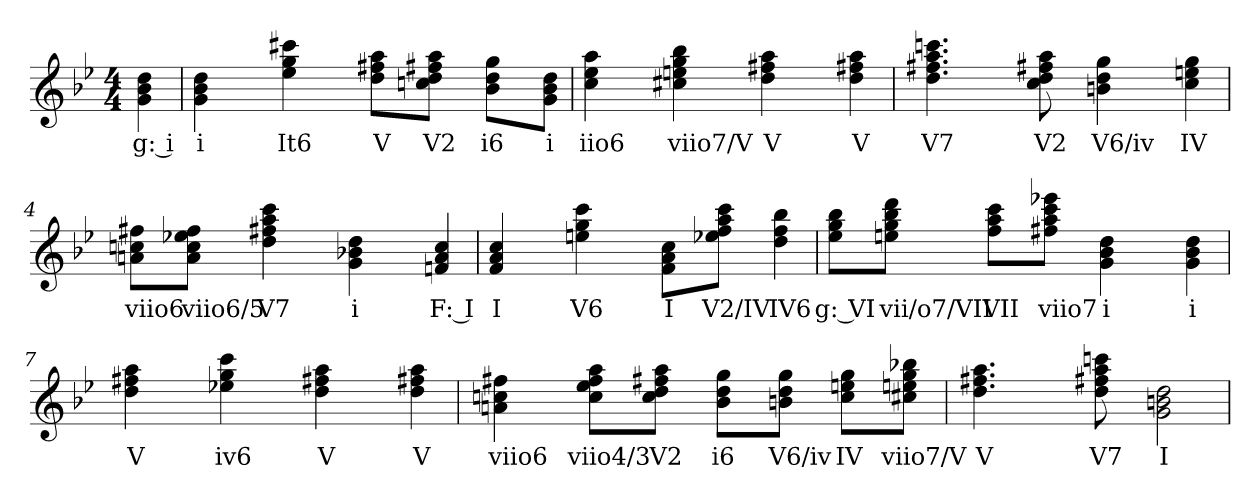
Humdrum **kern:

**kern	**text
*part1	*part1
*staff1	*staff1
*k[b-e-]	*
*g:	*
*M4/4	*
=	=
4g 4b- 4dd	g: i
=1	=1
4g 4b- 4dd	i
4ryy	.
4ee- 4gg 4ccc#X	It6
4ryy	.
8dd 8ff#X 8aaL	V
8ryy	.
8ccn 8dd 8ff#X 8aaJ	V2
8ryy	.
8b- 8dd 8ggL	i6
8ryy	.
8g 8b- 8ddJ	i
=2	=2
4cc 4ee- 4aa	iio6
4ryy	.
4cc#X 4een 4gg 4bb-	viio7/V
4ryy	.
4dd 4ff#X 4aa	V
4ryy	.
4dd 4ff#X 4aa	V
=3	=3
4.dd 4.ff#X 4.aa 4.cccn	V7
4.ryy	.
8cc 8dd 8ff#X 8aa	V2
8ryy	.
4bn 4dd 4gg	V6/iv
4ryy	.
4cc 4een 4gg	IV
=4	=4
8an 8ccn 8ff#XL	viio6
8ryy	.
8a 8cc 8ee-X 8ff#J	viio6/5
8ryy	.
4dd 4ff#X 4aa 4ccc	V7
4ryy	.
4g 4b-X 4dd	i
4ryy	.
4fn 4a 4cc	F: I
=5	=5
4f 4a 4cc	I
4ryy	.
4een 4gg 4ccc	V6
4ryy	.
8f 8a 8ccL	I
8ryy	.
8ee-X 8ff 8aa 8cccJ	V2/IV
8ryy	.
4dd 4ff 4bb-	IV6
=6	=6
8ee- 8gg 8bb-L	g: VI
8ryy	.
8een 8gg 8bb- 8dddJ	vii/o7/VII
8ryy	.
8ff 8aa 8cccL	VII
8ryy	.
8ff#X 8aa 8ccc 8eee-XJ	viio7
8ryy	.
4g 4b- 4dd	i
4ryy	.
4g 4b- 4dd	i
=7	=7
4dd 4ff#X 4aa	V
4ryy	.
4ee-X 4gg 4ccc	iv6
4ryy	.
4dd 4ff#X 4aa	V
4ryy	.
4dd 4ff#X 4aa	V
=8	=8
4an 4ccn 4ff#X	viio6
4ryy	.
8cc 8ee- 8ff# 8aaL	viio4/3
8ryy	.
8cc 8dd 8ff#X 8aaJ	V2
8ryy	.
8b- 8dd 8ggL	i6
8ryy	.
8bn 8dd 8ggJ	V6/iv
8ryy	.
8cc 8een 8ggL	IV
8ryy	.
8cc#X 8een 8gg 8bb-XJ	viio7/V
=9	=9
4.dd 4.ff#X 4.aa	V
4.ryy	.
8dd 8ff#X 8aa 8cccn	V7
8ryy	.
2g 2bn 2dd	I
=	=
*-	*-
